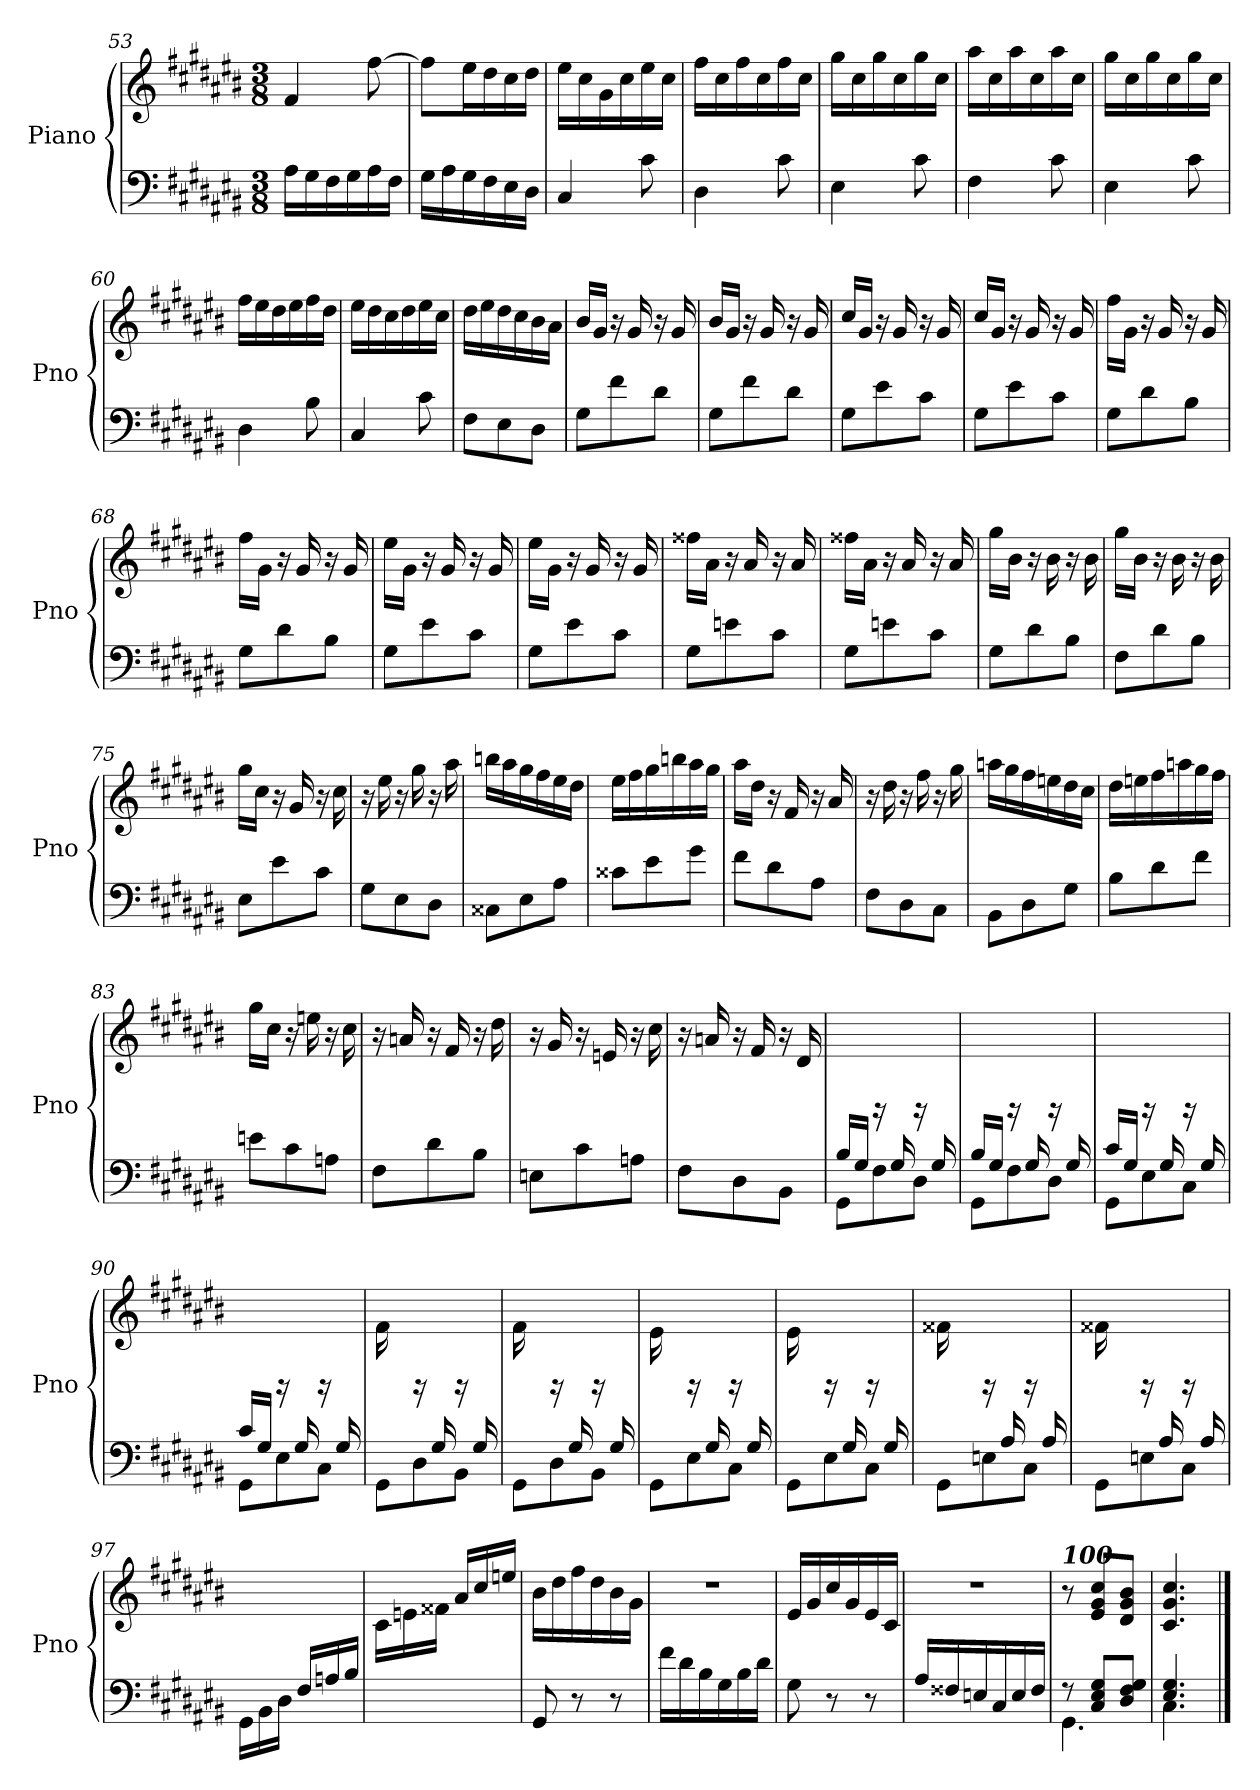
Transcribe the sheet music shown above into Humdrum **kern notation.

**kern	**kern
*part1	*part1
*staff2	*staff1
*I"Piano	*
*I'Pno	*
!!LO:LB:g=z
*clefF4	*clefG2
*k[f#c#g#d#a#e#b#]	*k[f#c#g#d#a#e#b#]
*M3/8	*M3/8
=53	=53
16A#\LL	4f#/
16G#\	.
16F#\	.
16G#\	.
16A#\	[8ff#\
16F#\JJ	.
=54	=54
16G#\LL	8ff#\L]
16A#\	.
16G#\	16ee#\L
16F#\	16dd#\
16E#\	16cc#\
16D#\JJ	16dd#\JJ
=55	=55
4C#/	16ee#\LL
.	16cc#\
.	16g#\
.	16cc#\
8c#\	16ee#\
.	16cc#\JJ
=56	=56
4D#\	16ff#\LL
.	16cc#\
.	16ff#\
.	16cc#\
8c#\	16ff#\
.	16cc#\JJ
=57	=57
4E#\	16gg#\LL
.	16cc#\
.	16gg#\
.	16cc#\
8c#\	16gg#\
.	16cc#\JJ
=58	=58
4F#\	16aa#\LL
.	16cc#\
.	16aa#\
.	16cc#\
8c#\	16aa#\
.	16cc#\JJ
=59	=59
4E#\	16gg#\LL
.	16cc#\
.	16gg#\
.	16cc#\
8c#\	16gg#\
.	16cc#\JJ
!!LO:LB:g=z
=60	=60
4D#\	16ff#\LL
.	16ee#\
.	16dd#\
.	16ee#\
8B#\	16ff#\
.	16dd#\JJ
=61	=61
4C#/	16ee#\LL
.	16dd#\
.	16cc#\
.	16dd#\
8c#\	16ee#\
.	16cc#\JJ
=62	=62
8F#\L	16dd#\LL
.	16ee#\
8E#\	16dd#\
.	16cc#\
8D#\J	16b#\
.	16a#\JJ
=63	=63
8G#\L	16b#/LL
.	16g#/JJ
8f#\	16r
.	16g#/
8d#\J	16r
.	16g#/
=64	=64
8G#\L	16b#/LL
.	16g#/JJ
8f#\	16r
.	16g#/
8d#\J	16r
.	16g#/
=65	=65
8G#\L	16cc#/LL
.	16g#/JJ
8e#\	16r
.	16g#/
8c#\J	16r
.	16g#/
!!LO:LB:g=z
=66	=66
8G#\L	16cc#/LL
.	16g#/JJ
8e#\	16r
.	16g#/
8c#\J	16r
.	16g#/
=67	=67
8G#\L	16ff#\LL
.	16g#\JJ
8d#\	16r
.	16g#/
8B#\J	16r
.	16g#/
=68	=68
8G#\L	16ff#\LL
.	16g#\JJ
8d#\	16r
.	16g#/
8B#\J	16r
.	16g#/
=69	=69
8G#\L	16ee#\LL
.	16g#\JJ
8e#\	16r
.	16g#/
8c#\J	16r
.	16g#/
=70	=70
8G#\L	16ee#\LL
.	16g#\JJ
8e#\	16r
.	16g#/
8c#\J	16r
.	16g#/
=71	=71
8G#\L	16ff##X\LL
.	16a#\JJ
8en\	16r
.	16a#/
8c#\J	16r
.	16a#/
!!LO:PB:g=z
=72	=72
8G#\L	16ff##X\LL
.	16a#\JJ
8en\	16r
.	16a#/
8c#\J	16r
.	16a#/
=73	=73
8G#\L	16gg#\LL
.	16b#\JJ
8d#\	16r
.	16b#\
8B#\J	16r
.	16b#\
=74	=74
8F#\L	16gg#\LL
.	16b#\JJ
8d#\	16r
.	16b#\
8B#\J	16r
.	16b#\
=75	=75
8E#\L	16gg#\LL
.	16cc#\JJ
8e#\	16r
.	16g#/
8c#\J	16r
.	16cc#\
=76	=76
8G#\L	16r
.	16ee#\
8E#\	16r
.	16gg#\
8D#\J	16r
.	16aa#\
=77	=77
8C##X\L	16bbn\LL
.	16aa#\
8E#\	16gg#\
.	16ff#\
8A#\J	16ee#\
.	16dd#\JJ
!!LO:LB:g=z
=78	=78
8c##X\L	16ee#\LL
.	16ff#\
8e#\	16gg#\
.	16bbn\
8g#\J	16aa#\
.	16gg#\JJ
=79	=79
8f#\L	16aa#\LL
.	16dd#\JJ
8d#\	16r
.	16f#/
8A#\J	16r
.	16a#/
=80	=80
8F#\L	16r
.	16dd#\
8D#\	16r
.	16ff#\
8C#\J	16r
.	16gg#\
=81	=81
8BB#\L	16aan\LL
.	16gg#\
8D#\	16ff#\
.	16een\
8G#\J	16dd#\
.	16cc#\JJ
=82	=82
8B#\L	16dd#\LL
.	16een\
8d#\	16ff#\
.	16aan\
8f#\J	16gg#\
.	16ff#\JJ
=83	=83
8en\L	16gg#\LL
.	16cc#\JJ
8c#\	16r
.	16een\
8An\J	16r
.	16cc#\
!!LO:LB:g=z
=84	=84
8F#\L	16r
.	16an/
8d#\	16r
.	16f#/
8B#\J	16r
.	16dd#\
=85	=85
8En\L	16r
.	16g#/
8c#\	16r
.	16en/
8An\J	16r
.	16cc#\
=86	=86
8F#\L	16r
.	16an/
8D#\	16r
.	16f#/
8BB#\J	16r
.	16d#/
=87	=87
*^	*
16B#/LL	8GG#\L	8ryy
16G#/JJ	.	.
16ryy	8F#\	16rBB
16G#/	.	16ryy
16ryy	8D#\J	16rBB
16G#/	.	16ryy
=88	=88	=88
16B#/LL	8GG#\L	8ryy
16G#/JJ	.	.
16ryy	8F#\	16rBB
16G#/	.	16ryy
16ryy	8D#\J	16rBB
16G#/	.	16ryy
=89	=89	=89
16c#/LL	8GG#\L	8ryy
16G#/JJ	.	.
16ryy	8E#\	16rBB
16G#/	.	16ryy
16ryy	8C#\J	16rBB
16G#/	.	16ryy
!!LO:LB:g=z
=90	=90	=90
16c#/LL	8GG#\L	8ryy
16G#/JJ	.	.
16ryy	8E#\	16rBB
16G#/	.	16ryy
16ryy	8C#\J	16rBB
16G#/	.	16ryy
=91	=91	=91
16ryy	8GG#\L	16f#\LL
16G#/JJ	.	16ryy
16ryy	8D#\	16rBB
16G#/	.	16ryy
16ryy	8BB#\J	16rBB
16G#/	.	16ryy
=92	=92	=92
16ryy	8GG#\L	16f#\LL
16G#/JJ	.	16ryy
16ryy	8D#\	16rBB
16G#/	.	16ryy
16ryy	8BB#\J	16rBB
16G#/	.	16ryy
=93	=93	=93
16ryy	8GG#\L	16e#\LL
16G#/JJ	.	16ryy
16ryy	8E#\	16rBB
16G#/	.	16ryy
16ryy	8C#\J	16rBB
16G#/	.	16ryy
=94	=94	=94
16ryy	8GG#\L	16e#\LL
16G#/JJ	.	16ryy
16ryy	8E#\	16rBB
16G#/	.	16ryy
16ryy	8C#\J	16rBB
16G#/	.	16ryy
=95	=95	=95
16ryy	8GG#\L	16f##X\LL
16A#/JJ	.	16ryy
16ryy	8En\	16rBB
16A#/	.	16ryy
16ryy	8C#\J	16rBB
16A#/	.	16ryy
!!LO:LB:g=z
=96	=96	=96
16ryy	8GG#\L	16f##X\LL
16A#/JJ	.	16ryy
16ryy	8En\	16rBB
16A#/	.	16ryy
16ryy	8C#\J	16rBB
16A#/	.	16ryy
=97	=97	=97
8.ryy	16GG#\LL	8.ryy
.	16BB#\	.
.	16D#\JJ	.
16F#/LL	8.ryy	8.ryy
16An/	.	.
16B#/JJ	.	.
*v	*v	*
=98	=98
*	*^
8.ryy	8.ryy	16c#\LL
.	.	16en\
.	.	16f##X\JJ
8.ryy	16a#/LL	8.ryy
.	16cc#/	.
.	16een/JJ	.
*	*v	*v
=99	=99
8GG#/	16b#\LL
.	16dd#\
8r	16ff#\
.	16dd#\
8r	16b#\
.	16g#\JJ
!!LO:LB:g=z
=100	=100
16f#\LL	4.r
16d#\	.
16B#\	.
16G#\	.
16B#\	.
16d#\JJ	.
=101	=101
8G#\	16e#/LL
.	16g#/
8r	16cc#/
.	16g#/
8r	16e#/
.	16c#/JJ
=102	=102
16A#/LL	4.r
16F##X/	.
16En/	.
16C#/	.
16E/	.
16F##/JJ	.
=103	=103
*^	*
!	!	!LO:TX:a:Bi:t=100
8r	4.GG#\	8r
8C#/ 8E#/ 8G#/L	.	8e#/ 8g#/ 8cc#/L
8D#/ 8F#/ 8G#/J	.	8d#/ 8g#/ 8b#/J
=104	=104	=104
4.E#/ 4.G#/	4.C#\	4.c#/ 4.g#/ 4.cc#/
*v	*v	*
==	==
*-	*-
